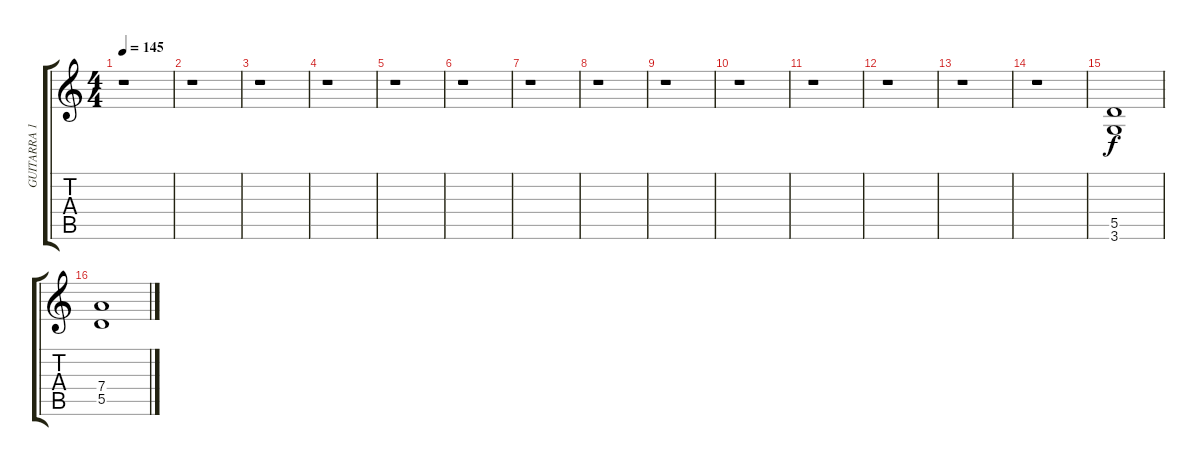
\track ("GUITARRA 1" "GUITARRA 1") {instrument distortionguitar}
\staff {score tabs}
\tuning (E4 B3 G3 D3 A2 E2) {hide}
\ts (4 4)
\tempo 145
\clef g2
\ks c
r.1{dy f} |
r.1 |
r.1 |
r.1 |
r.1 |
r.1 |
r.1 |
r.1 |
r.1 |
r.1 |
r.1 |
r.1 |
r.1 |
r.1 |
(5.5 3.6).1 |
(7.4 5.5).1
